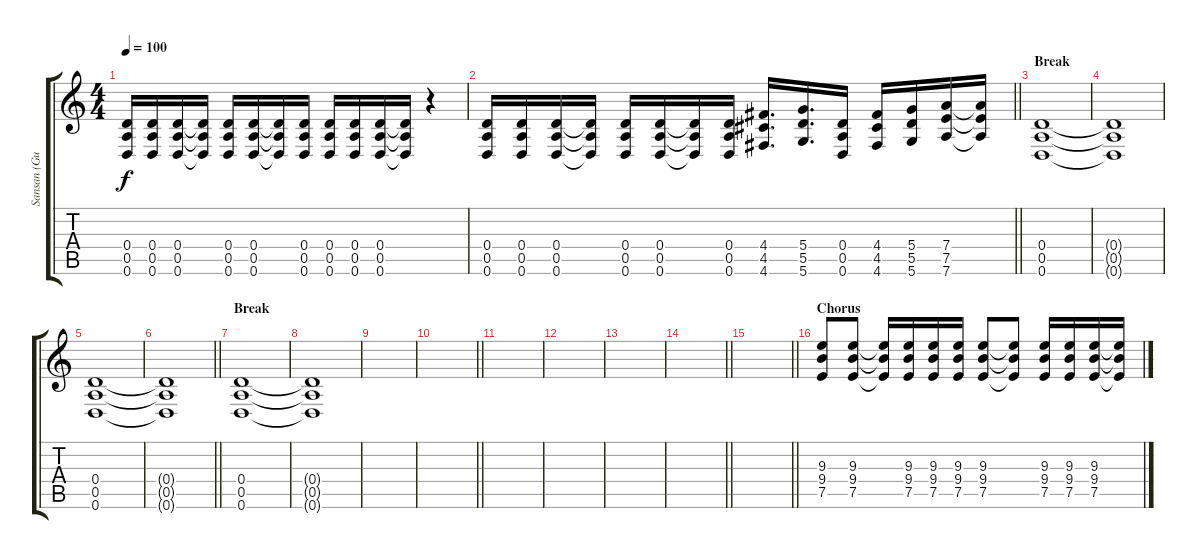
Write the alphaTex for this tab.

\track ("Sansan (Guitar)" "Sansan (Gu") {instrument distortionguitar}
\staff {score tabs}
\tuning (E4 B3 G3 D3 A2 D2) {hide}
\ts (4 4)
\tempo 100
\clef g2
\ks c
(0.4 0.5 0.6).16{dy f} (0.4 0.5 0.6).16 (0.4 0.5 0.6).16 (0.4{t} 0.5{t} 0.6{t}).16 (0.4 0.5 0.6).16 (0.4 0.5 0.6).16 (0.4{t} 0.5{t} 0.6{t}).16 (0.4 0.5 0.6).16 (0.4 0.5 0.6).16 (0.4 0.5 0.6).16 (0.4 0.5 0.6).16 (0.4{t} 0.5{t} 0.6{t}).16 r.4 |
\barLineRight lightlight
(0.4 0.5 0.6).16 (0.4 0.5 0.6).16 (0.4 0.5 0.6).16 (0.4{t} 0.5{t} 0.6{t}).16 (0.4 0.5 0.6).16 (0.4 0.5 0.6).16 (0.4{t} 0.5{t} 0.6{t}).16 (0.4 0.5 0.6).16 (4.4 4.5 4.6).16{d} (5.4 5.5 5.6).16{d} (0.4 0.5 0.6).16 (4.4 4.5 4.6).16 (5.4 5.5 5.6).16 (7.4 7.5 7.6).16 (7.4{t} 7.5{t} 7.6{t}).16 |
\section ("" "Break")
(0.4 0.5 0.6).1 |
(0.4{t} 0.5{t} 0.6{t}).1 |
(0.4 0.5 0.6).1 |
\barLineRight lightlight
(0.4{t} 0.5{t} 0.6{t}).1 |
\section ("" "Break")
(0.4 0.5 0.6).1 |
(0.4{t} 0.5{t} 0.6{t}).1 |
|
\barLineRight lightlight
|
|
|
|
\barLineRight lightlight
|
\barLineRight lightlight
|
\section ("" "Chorus")
(9.3 9.4 7.5).8 (9.3 9.4 7.5).8 (9.3{t} 9.4{t} 7.5{t}).16 (9.3 9.4 7.5).16 (9.3 9.4 7.5).16 (9.3 9.4 7.5).16 (9.3 9.4 7.5).8 (9.3{t} 9.4{t} 7.5{t}).8 (9.3 9.4 7.5).16 (9.3 9.4 7.5).16 (9.3 9.4 7.5).16 (9.3{t} 9.4{t} 7.5{t}).16
